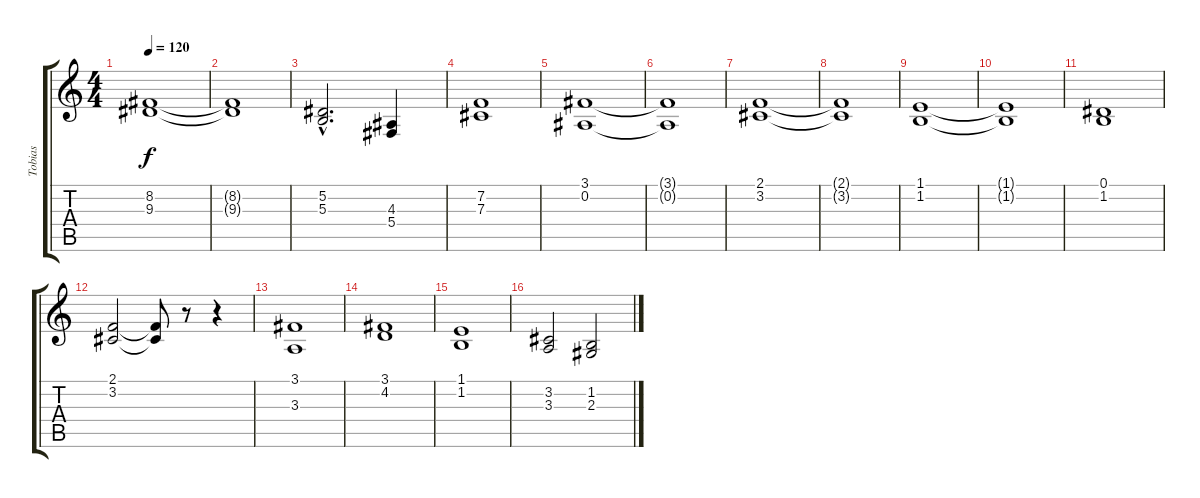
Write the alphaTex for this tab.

\track ("Tobias" "Tobias") {instrument stringensemble1}
\staff {score tabs}
\tuning (Eb4 Bb3 Gb3 Db3 Ab2 Eb2) {hide}
\ts (4 4)
\tempo 120
\clef g2
\ks c
(8.2 9.3).1{dy f} |
(8.2{t} 9.3{t}).1 |
(5.2{hac} 5.3{hac}).2{d} (4.3 5.4).4 |
(7.2 7.3).1 |
(3.1 0.2).1 |
(3.1{t} 0.2{t}).1 |
(2.1 3.2).1 |
(2.1{t} 3.2{t}).1 |
(1.1 1.2).1 |
(1.1{t} 1.2{t}).1 |
(0.1 1.2).1 |
(2.1 3.2).2 (2.1{t} 3.2{t}).8 r.8 r.4 |
(3.1 3.3).1 |
(3.1 4.2).1 |
(1.1 1.2).1 |
(3.2 3.3).2 (1.2 2.3).2
